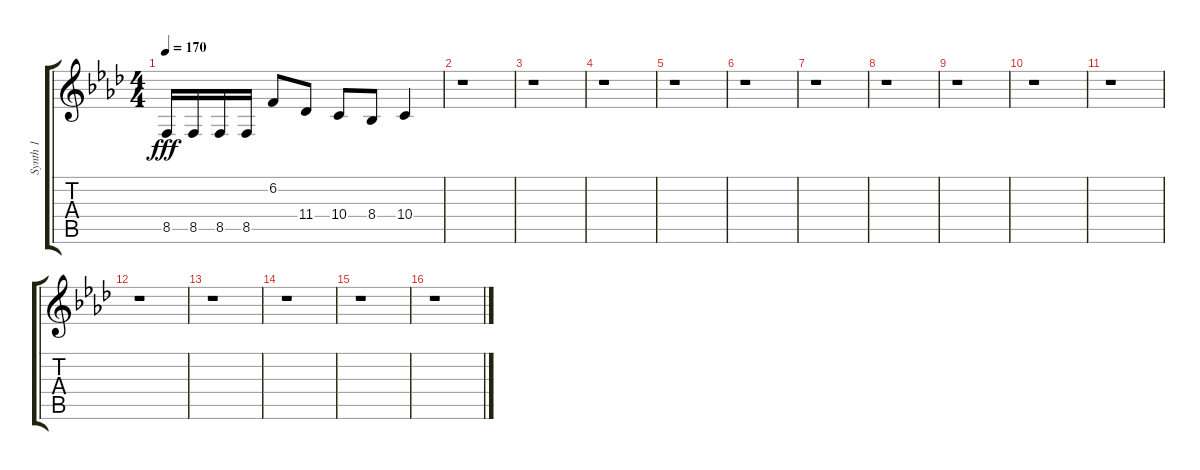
\track ("Synth 1" "Synth 1") {instrument acousticgrandpiano}
\staff {score tabs}
\tuning (E4 B3 G3 D3 A2 E2) {hide}
\ts (4 4)
\tempo 170
\clef g2
\ks fminor
8.5.16{dy fff} 8.5.16 8.5.16 8.5.16 6.2.8 11.4.8 10.4.8 8.4.8 10.4.4 |
r.1 |
r.1 |
r.1 |
r.1 |
r.1 |
r.1 |
r.1 |
r.1 |
r.1 |
r.1 |
r.1 |
r.1 |
r.1 |
r.1 |
r.1
